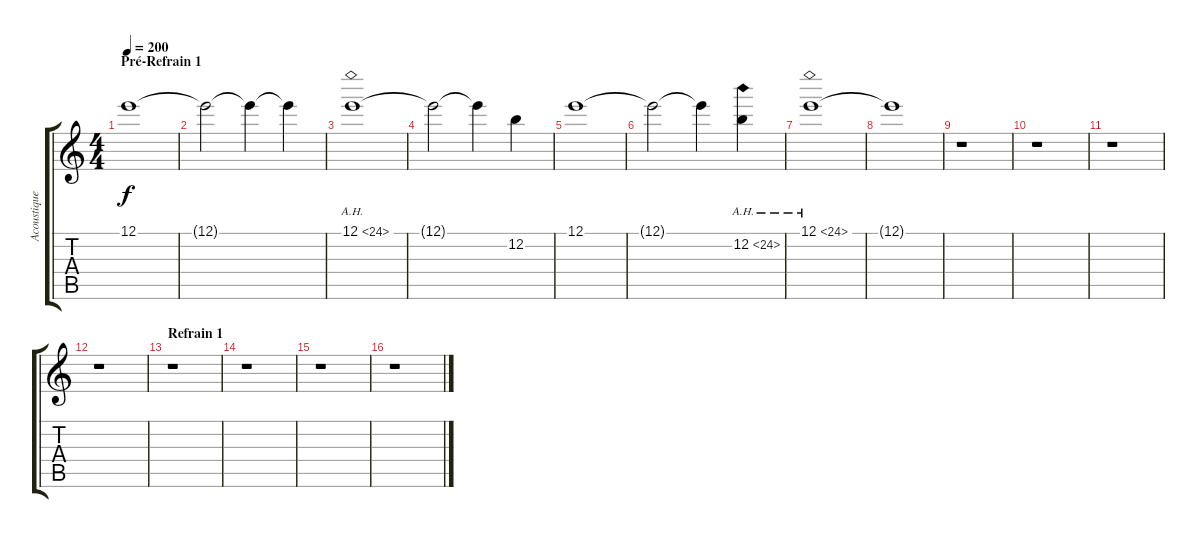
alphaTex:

\track ("Acoustique gauche" "Acoustique") {instrument acousticguitarsteel}
\staff {score tabs}
\tuning (E4 B3 G3 D3 A2 E2) {hide}
\ts (4 4)
\section ("" "Pré-Refrain 1")
\tempo 200
\clef g2
\ks c
12.1.1{dy f} |
12.1{t}.2 12.1{t}.4 12.1{t}.4 |
12.1{ah 12}.1 |
12.1{t}.2 12.1{t}.4 12.2.4 |
12.1.1 |
12.1{t}.2 12.1{t}.4 12.2{ah 12}.4 |
12.1{ah 12}.1 |
12.1{t}.1 |
r.1 |
r.1 |
r.1 |
r.1 |
\section ("" "Refrain 1")
r.1 |
r.1 |
r.1 |
r.1
